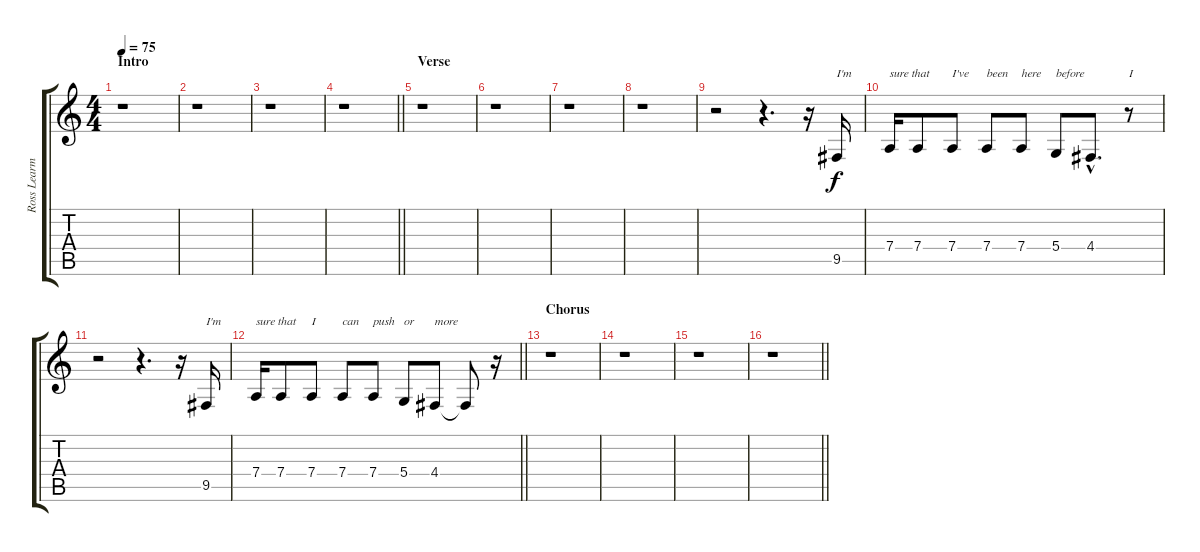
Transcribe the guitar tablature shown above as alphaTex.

\track ("Ross Learmonth (Backing Vocals)" "Ross Learm") {instrument harmonica}
\staff {score tabs}
\tuning (E4 B3 G3 D3 A2 E2) {hide}
\ts (4 4)
\section ("" "Intro")
\tempo 75
\clef g2
\ks c
r.1{dy f instrument harmonica} |
r.1 |
r.1 |
\barLineRight lightlight
r.1 |
\section ("" "Verse")
r.1 |
r.1 |
r.1 |
r.1 |
r.2 r.4{d} r.16 9.5.16{txt "I'm"} |
7.4.16{txt "sure that"} 7.4.8 7.4.8{txt "I've"} 7.4.8{txt "been"} 7.4.8{txt "here"} 5.4.8{txt "before"} 4.4{hac}.8{d} r.8{txt "I"} |
r.2 r.4{d} r.16 9.5.16{txt "I'm"} |
\barLineRight lightlight
7.4.16{txt "sure that"} 7.4.8 7.4.8{txt "I"} 7.4.8{txt "can"} 7.4.8{txt "push"} 5.4.8{txt "or"} 4.4.8{txt "more"} 4.4{t}.8 r.16 |
\section ("" "Chorus")
r.1 |
r.1 |
r.1 |
\barLineRight lightlight
r.1
